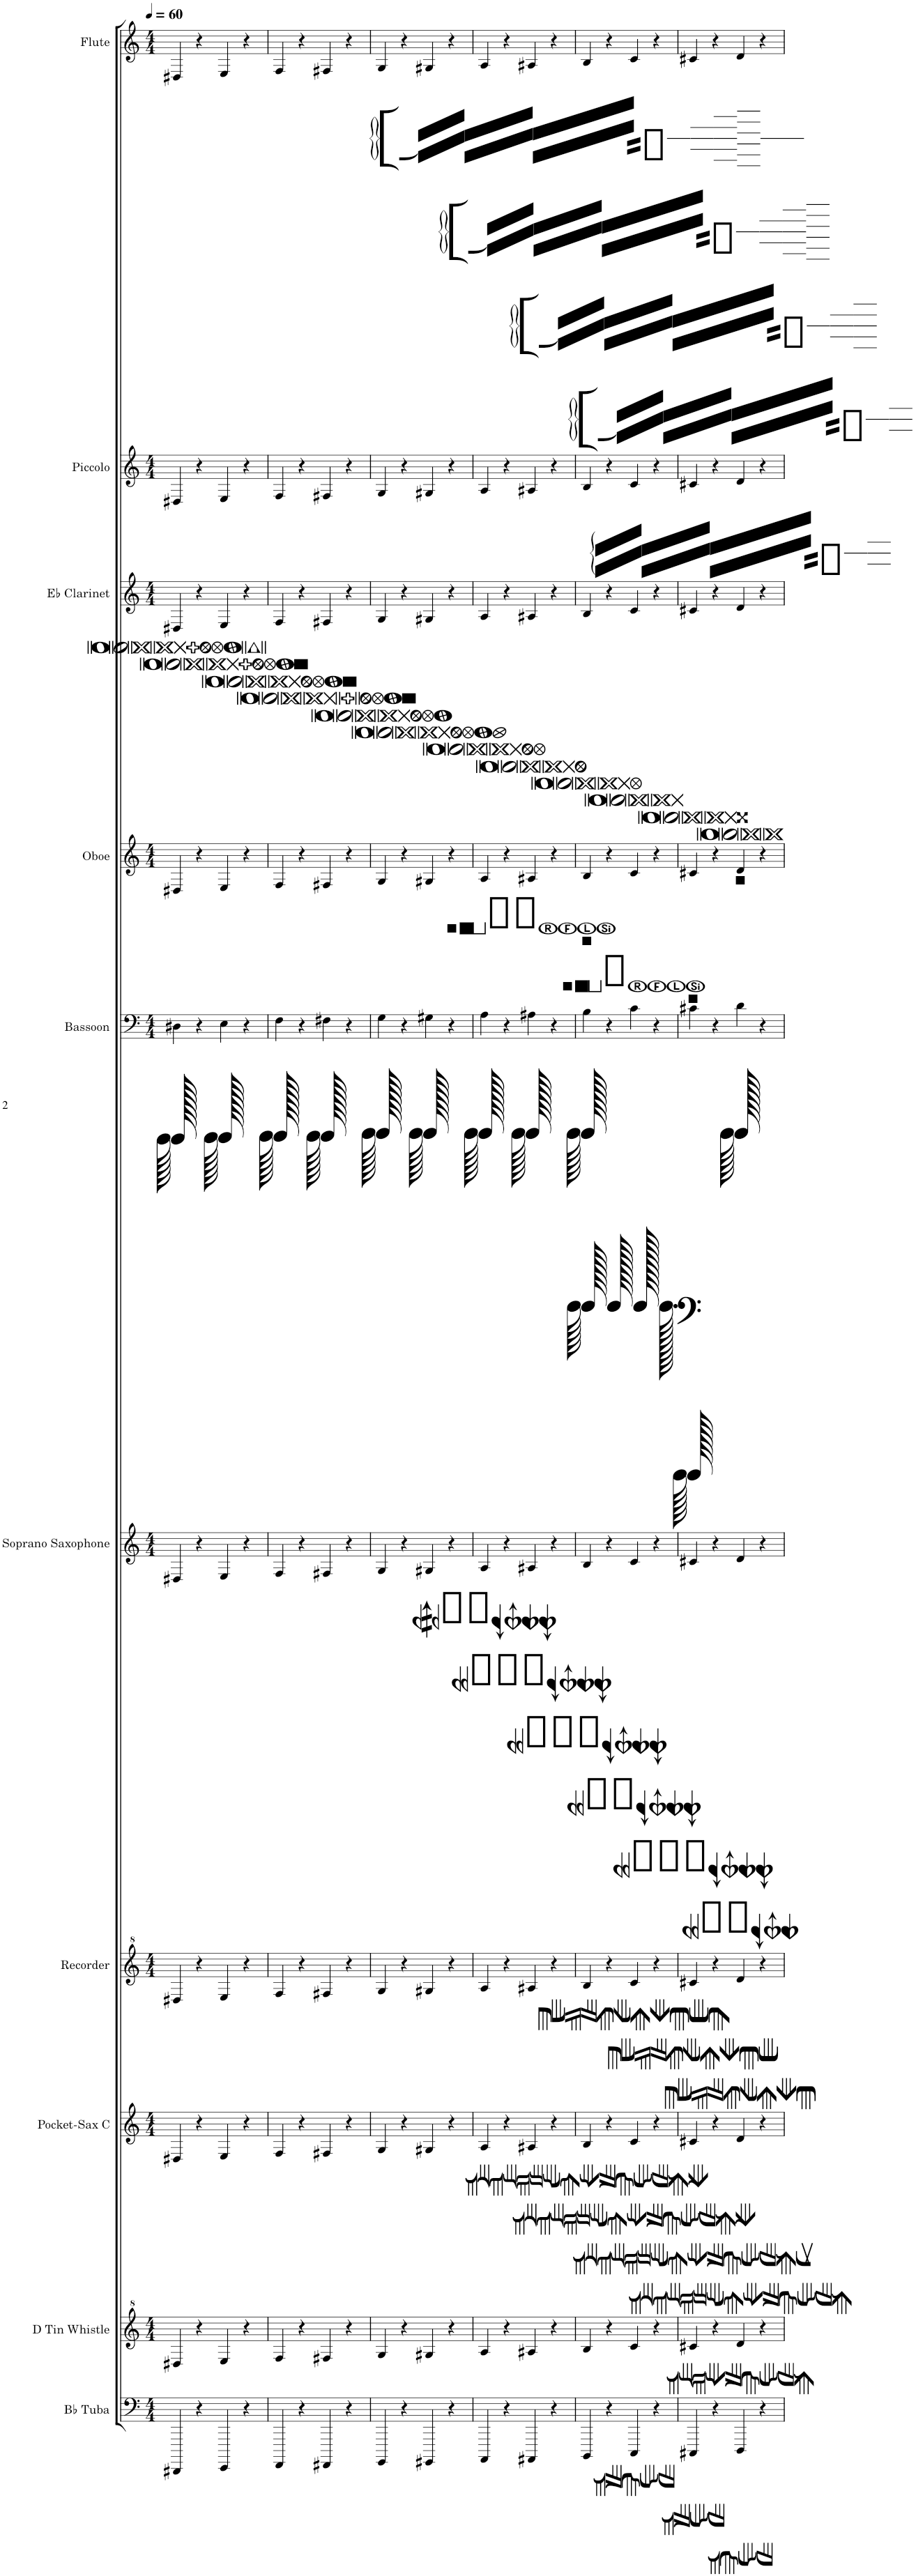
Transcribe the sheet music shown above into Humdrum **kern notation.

**kern	**kern	**kern	**kern	**kern	**kern	**kern	**kern	**kern	**kern
*part10	*part9	*part8	*part7	*part6	*part5	*part4	*part3	*part2	*part1
*staff10	*staff9	*staff8	*staff7	*staff6	*staff5	*staff4	*staff3	*staff2	*staff1
*I"Bb Tuba	*I"D Tin Whistle	*I"Pocket-Sax C	*I"Recorder	*I"Soprano Saxophone	*I"Bassoon	*I"Oboe	*I"Eb Clarinet	*I"Piccolo	*I"Flute
*I'Bb Tb.	*I'D Tin Whistle	*I'Pocket-Sax C	*I'Recorder	*I'Soprano Saxophone	*I'Bassoon	*I'Oboe	*I'Eb Clarinet	*I'Piccolo	*I'Flute
*clefF4	*clefG^2	*clefG2	*clefG^2	*clefG2	*clefF4	*clefG2	*clefG2	*clefG2	*clefG2
*	*	*Trd1c2	*	*Trd1c2	*	*	*Trd-2c-3	*Trd-7c-12	*
*k[]	*k[]	*k[]	*k[]	*k[]	*k[]	*k[]	*k[]	*k[]	*k[]
*M4/4	*M4/4	*M4/4	*M4/4	*M4/4	*M4/4	*M4/4	*M4/4	*M4/4	*M4/4
*MM60	*MM60	*MM60	*MM60	*MM60	*MM60	*MM60	*MM60	*MM60	*MM60
=1	=1	=1	=1	=1	=1	=1	=1	=1	=1
4DDDD#X/	4d#X/	4D#X/	4d#X/	4D#X/	4D#X<\	4D#X/	4D#X</	4D#X/	4D#X/
4r	4r	4r	4r	4r	4r	4r	4r	4r	4r
4EEEE/	4e/	4E/	4e/	4E/	4E<\	4E/	4E</	4E/	4E/
4r	4r	4r	4r	4r	4r	4r	4r	4r	4r
=2	=2	=2	=2	=2	=2	=2	=2	=2	=2
4FFFF/	4f/	4F/	4f/	4F/	4F<\	4F/	4F</	4F/	4F/
4r	4r	4r	4r	4r	4r	4r	4r	4r	4r
4FFFF#X/	4f#X/	4F#X/	4f#X/	4F#X/	4F#X<\	4F#X/	4F#X</	4F#X/	4F#X/
4r	4r	4r	4r	4r	4r	4r	4r	4r	4r
=3	=3	=3	=3	=3	=3	=3	=3	=3	=3
4GGGG/	4g/	4G/	4g/	4G/	4G<\	4G/	4G</	4G/	4G/
4r	4r	4r	4r	4r	4r	4r	4r	4r	4r
4GGGG#X/	4g#X/	4G#X/	4g#X/	4G#X/	4G#X<\	4G#X/	4G#X</	4G#X/	4G#X/
4r	4r	4r	4r	4r	4r	4r	4r	4r	4r
=4	=4	=4	=4	=4	=4	=4	=4	=4	=4
4AAAA/	4a/	4A/	4a/	4A</	4A<\	4A/	4A</	4A/	4A/
4r	4r	4r	4r	4r	4r	4r	4r	4r	4r
4AAAA#X/	4a#X/	4A#X/	4a#X/	4A#X</	4A#X<\	4A#X</	4A#X</	4A#X/	4A#X/
4r	4r	4r	4r	4r	4r	4r	4r	4r	4r
=5	=5	=5	=5	=5	=5	=5	=5	=5	=5
4BBBB/	4b/	4B</	4b/	4B</	4B<\	4B</	4B</	4B/	4B</
4r	4r	4r	4r	4r	4r	4r	4r	4r	4r
4CCC</	4cc/	4c</	4cc</	4c</	4c<\	4c</	4c</	4c/	4c</
4r	4r	4r	4r	4r	4r	4r	4r	4r	4r
=6	=6	=6	=6	=6	=6	=6	=6	=6	=6
4CCC#X</	4cc#X/	4c#X</	4cc#X</	4c#X</	4c#X<\	4c#X</	4c#X</	4c#X/	4c#X</
4r	4r	4r	4r	4r	4r	4r	4r	4r	4r
4DDD</	4dd</	4d</	4dd</	4d</	4d<\	4d</	4d</	4d</	4d</
4r	4r	4r	4r	4r	4r	4r	4r	4r	4r
=	=	=	=	=	=	=	=	=	=
*-	*-	*-	*-	*-	*-	*-	*-	*-	*-
